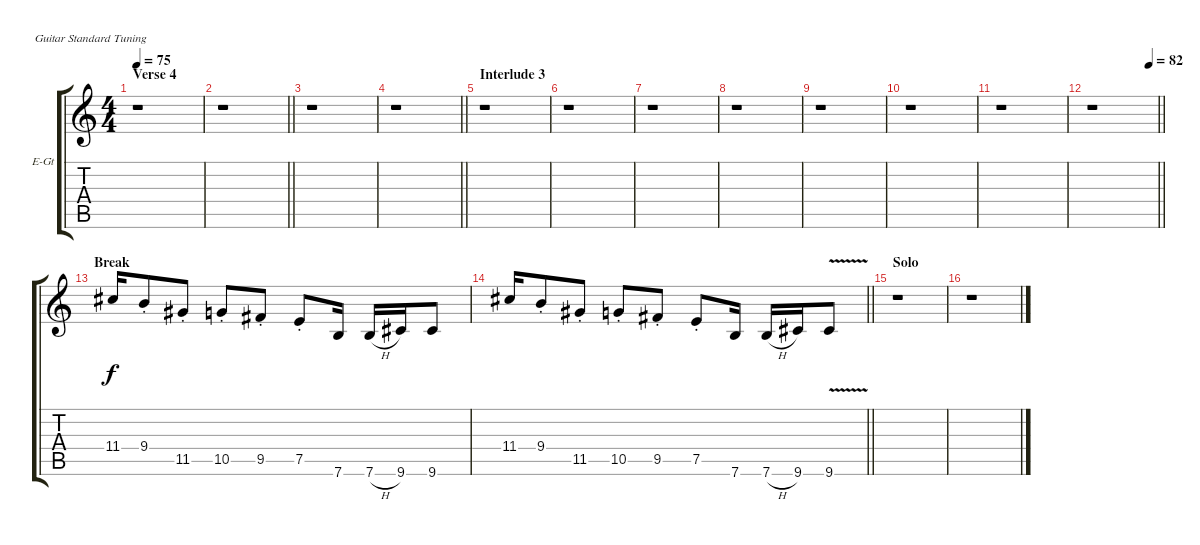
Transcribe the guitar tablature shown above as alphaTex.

\bracketExtendMode groupsimilarinstruments
\firstSystemTrackNameOrientation horizontal
\otherSystemsTrackNameOrientation horizontal
\track ("Guitar Fills" "E-Gt") {instrument distortionguitar}
\staff {score tabs}
\tuning (E4 B3 G3 D3 A2 E2)
\ts (4 4)
\section ("" "Verse 4")
\tempo 75
\clef g2
\ks c
r.1{dy f} |
\barLineRight lightlight
r.1 |
r.1 |
\barLineRight lightlight
r.1 |
\section ("" "Interlude 3")
r.1 |
r.1 |
r.1 |
r.1 |
r.1 |
r.1 |
r.1 |
\tempo (82 0.875)
\barLineRight lightlight
r.1 |
\section ("" "Break")
11.4.16 9.4{st}.8 11.5{st}.8 10.5{st}.8 9.5{st}.8 7.5{st}.8 7.6.16 7.6{h}.16 9.6.16 9.6.8 |
\barLineRight lightlight
11.4.16 9.4{st}.8 11.5{st}.8 10.5{st}.8 9.5{st}.8 7.5{st}.8 7.6.16 7.6{h}.16 9.6.16 9.6{v}.8 |
\section ("" "Solo")
r.1 |
r.1
